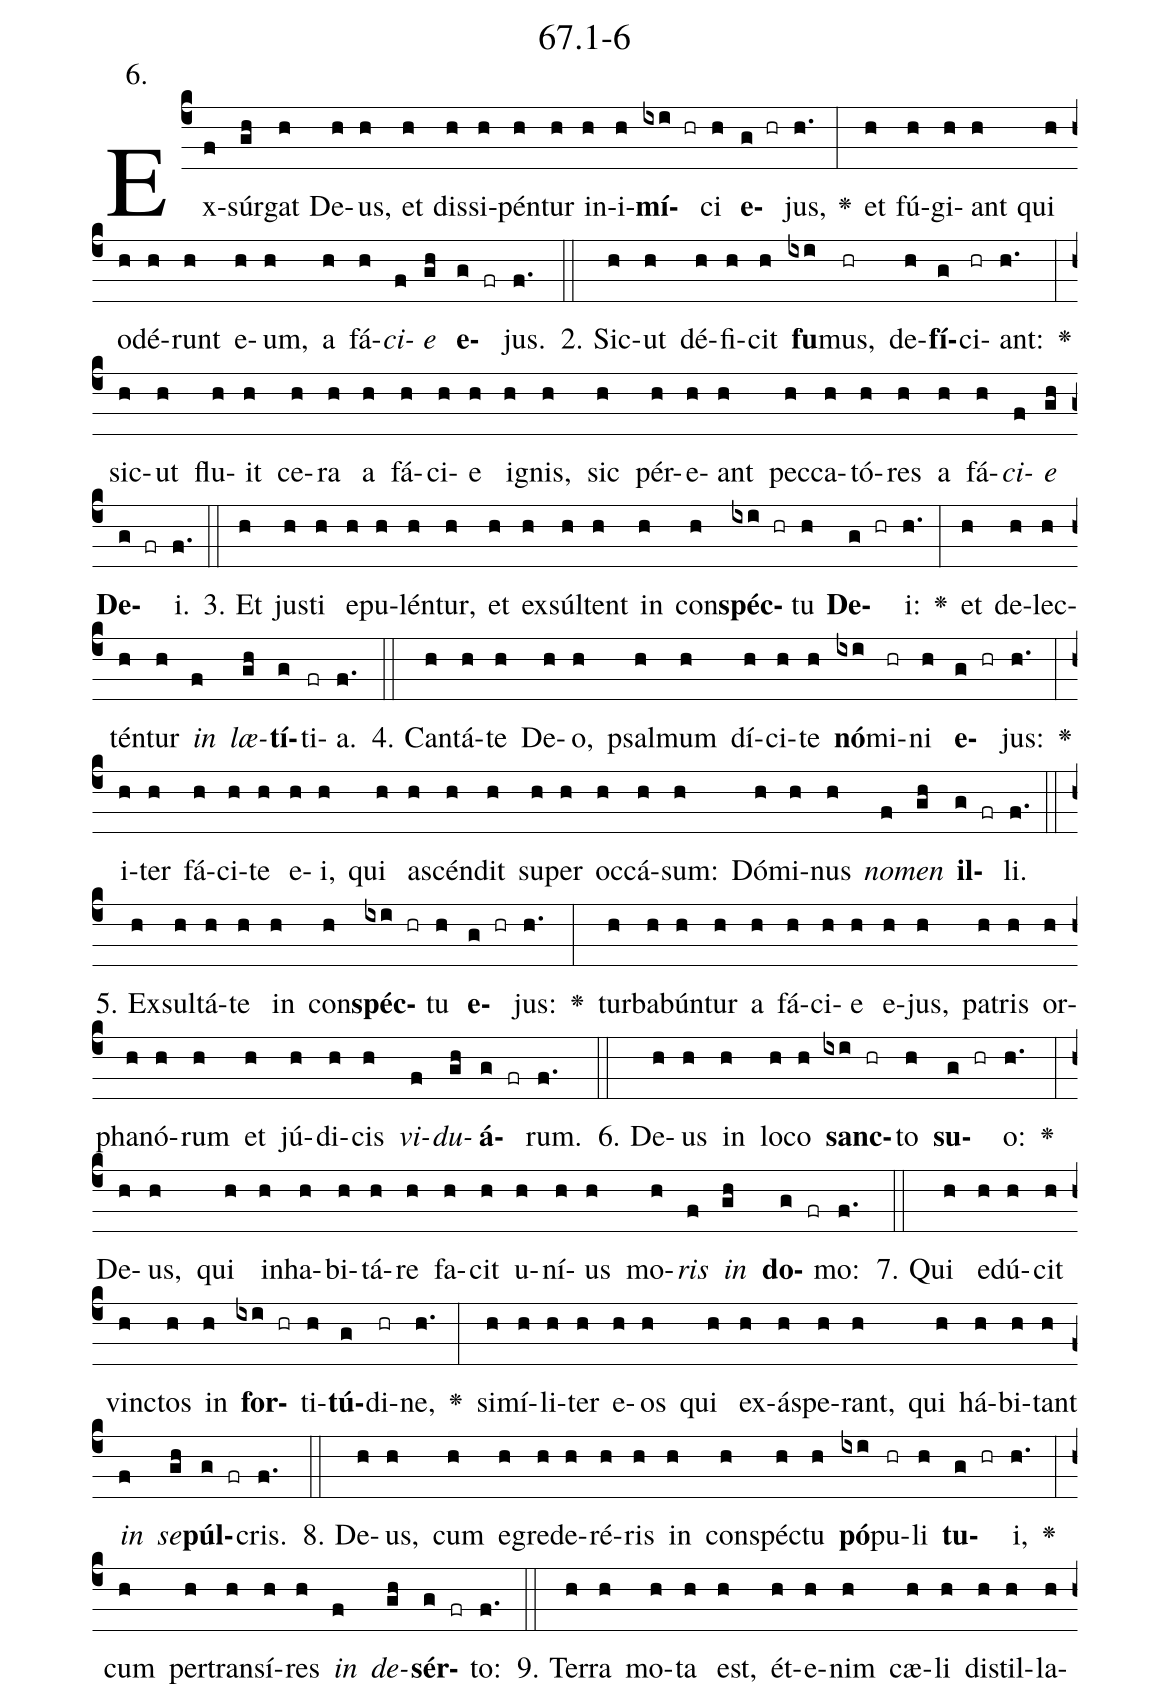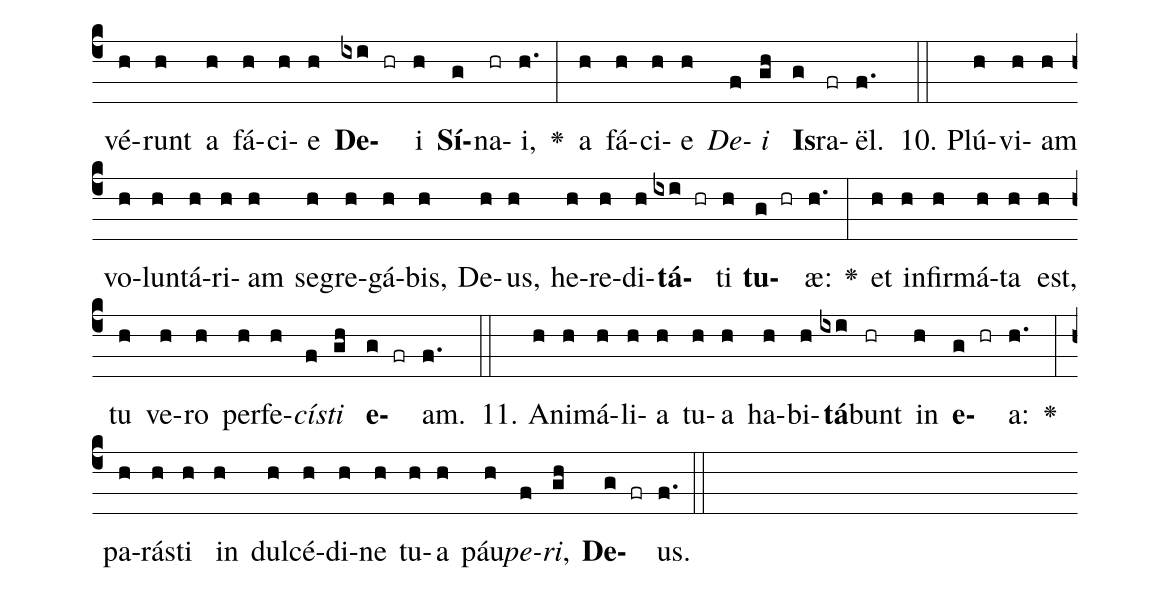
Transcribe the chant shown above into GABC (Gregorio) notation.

name: 67.1-6;
annotation: 6.;
%%
(c4)Ex(f)súr(gh)gat(h) De(h)us,(h) et(h) dis(h)si(h)pén(h)tur(h) in(h)i(h)<b>mí</b>(ixi hr)ci(h) <b>e</b>(g hr)jus,(h.) <v>\greheightstar</v>(:) et(h) fú(h)gi(h)ant(h) qui(h) o(h)dé(h)runt(h) e(h)um,(h) a(h) fá(h)<i>ci</i>(f)<i>e</i>(gh) <b>e</b>(g fr)jus.(f.) (::)
2. Sic(h)ut(h) dé(h)fi(h)cit(h) <b>fu</b>(ixi)mus,(hr) de(h)<b>fí</b>(g)ci(hr)ant:(h.) <v>\greheightstar</v>(:) sic(h)ut(h) flu(h)it(h) ce(h)ra(h) a(h) fá(h)ci(h)e(h) i(h)gnis,(h) sic(h) pér(h)e(h)ant(h) pec(h)ca(h)tó(h)res(h) a(h) fá(h)<i>ci</i>(f)<i>e</i>(gh) <b>De</b>(g fr)i.(f.) (::)
3. Et(h) jus(h)ti(h) e(h)pu(h)lén(h)tur,(h) et(h) ex(h)súl(h)tent(h) in(h) con(h)<b>spéc</b>(ixi hr)tu(h) <b>De</b>(g hr)i:(h.) <v>\greheightstar</v>(:) et(h) de(h)lec(h)tén(h)tur(h) <i>in</i>(f) <i>læ</i>(gh)<b>tí</b>(g)ti(fr)a.(f.) (::)
4. Can(h)tá(h)te(h) De(h)o,(h) psal(h)mum(h) dí(h)ci(h)te(h) <b>nó</b>(ixi)mi(hr)ni(h) <b>e</b>(g hr)jus:(h.) <v>\greheightstar</v>(:) i(h)ter(h) fá(h)ci(h)te(h) e(h)i,(h) qui(h) a(h)scén(h)dit(h) su(h)per(h) oc(h)cá(h)sum:(h) Dó(h)mi(h)nus(h) <i>no</i>(f)<i>men</i>(gh) <b>il</b>(g fr)li.(f.) (::)
5. Ex(h)sul(h)tá(h)te(h) in(h) con(h)<b>spéc</b>(ixi hr)tu(h) <b>e</b>(g hr)jus:(h.) <v>\greheightstar</v>(:) tur(h)ba(h)bún(h)tur(h) a(h) fá(h)ci(h)e(h) e(h)jus,(h) pa(h)tris(h) or(h)pha(h)nó(h)rum(h) et(h) jú(h)di(h)cis(h) <i>vi</i>(f)<i>du</i>(gh)<b>á</b>(g fr)rum.(f.) (::)
6. De(h)us(h) in(h) lo(h)co(h) <b>sanc</b>(ixi hr)to(h) <b>su</b>(g hr)o:(h.) <v>\greheightstar</v>(:) De(h)us,(h) qui(h) in(h)ha(h)bi(h)tá(h)re(h) fa(h)cit(h) u(h)ní(h)us(h) mo(h)<i>ris</i>(f) <i>in</i>(gh) <b>do</b>(g fr)mo:(f.) (::)
7. Qui(h) e(h)dú(h)cit(h) vinc(h)tos(h) in(h) <b>for</b>(ixi hr)ti(h)<b>tú</b>(g)di(hr)ne,(h.) <v>\greheightstar</v>(:) si(h)mí(h)li(h)ter(h) e(h)os(h) qui(h) ex(h)ás(h)pe(h)rant,(h) qui(h) há(h)bi(h)tant(h) <i>in</i>(f) <i>se</i>(gh)<b>púl</b>(g fr)cris.(f.) (::)
8. De(h)us,(h) cum(h) e(h)gre(h)de(h)ré(h)ris(h) in(h) con(h)spéc(h)tu(h) <b>pó</b>(ixi)pu(hr)li(h) <b>tu</b>(g hr)i,(h.) <v>\greheightstar</v>(:) cum(h) per(h)trans(h)í(h)res(h) <i>in</i>(f) <i>de</i>(gh)<b>sér</b>(g fr)to:(f.) (::)
9. Ter(h)ra(h) mo(h)ta(h) est,(h) ét(h)e(h)nim(h) cæ(h)li(h) di(h)stil(h)la(h)vé(h)runt(h) a(h) fá(h)ci(h)e(h) <b>De</b>(ixi hr)i(h) <b>Sí</b>(g)na(hr)i,(h.) <v>\greheightstar</v>(:) a(h) fá(h)ci(h)e(h) <i>De</i>(f)<i>i</i>(gh) <b>Is</b>(g)ra(fr)ël.(f.) (::)
10. Plú(h)vi(h)am(h) vo(h)lun(h)tá(h)ri(h)am(h) se(h)gre(h)gá(h)bis,(h) De(h)us,(h) he(h)re(h)di(h)<b>tá</b>(ixi hr)ti(h) <b>tu</b>(g hr)æ:(h.) <v>\greheightstar</v>(:) et(h) in(h)fir(h)má(h)ta(h) est,(h) tu(h) ve(h)ro(h) per(h)fe(h)<i>cís</i>(f)<i>ti</i>(gh) <b>e</b>(g fr)am.(f.) (::)
11. A(h)ni(h)má(h)li(h)a(h) tu(h)a(h) ha(h)bi(h)<b>tá</b>(ixi)bunt(hr) in(h) <b>e</b>(g hr)a:(h.) <v>\greheightstar</v>(:) pa(h)rás(h)ti(h) in(h) dul(h)cé(h)di(h)ne(h) tu(h)a(h) páu(h)<i>pe</i>(f)<i>ri</i>,(gh) <b>De</b>(g fr)us.(f.) (::)
